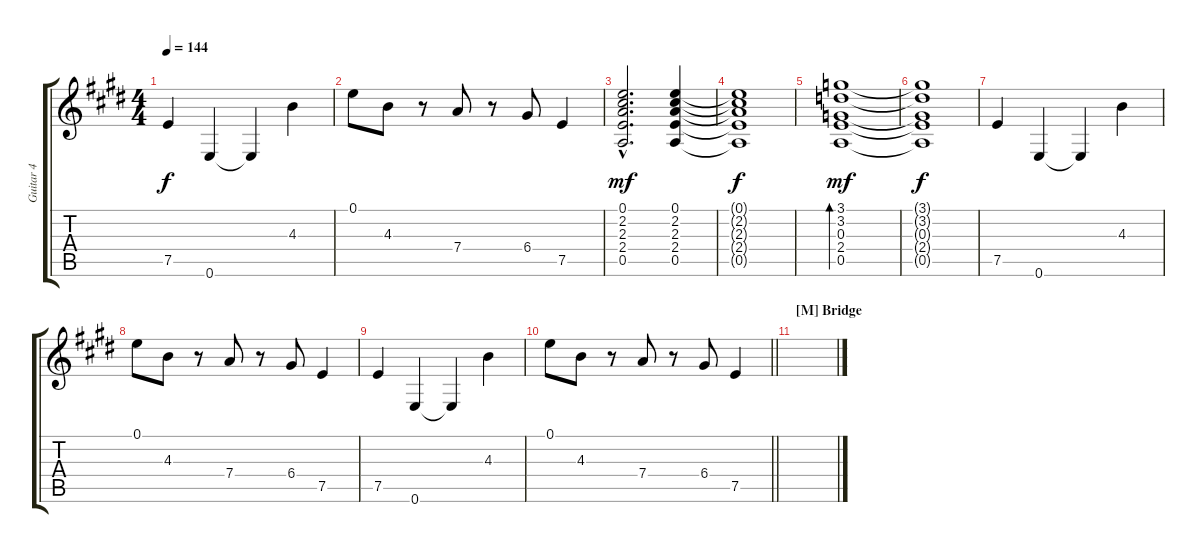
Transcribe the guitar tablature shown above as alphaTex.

\track ("Guitar 4" "Guitar 4") {instrument acousticguitarsteel}
\staff {score tabs}
\tuning (E4 B3 G3 D3 A2 E2) {hide}
\ts (4 4)
\tempo 144
\clef g2
\ks e
7.5.4{dy f} 0.6.4 0.6{t}.4 4.3.4 |
0.1.8 4.3.8 r.8 7.4.8 r.8 6.4.8 7.5.4 |
(0.1{hac} 2.2{hac} 2.3{hac} 2.4{hac} 0.5{hac}).2{d dy mf} (0.1 2.2 2.3 2.4 0.5).4 |
(0.1{t} 2.2{t} 2.3{t} 2.4{t} 0.5{t}).1{dy f} |
(3.1 3.2 0.3 2.4 0.5).1{bd 120 dy mf} |
(3.1{t} 3.2{t} 0.3{t} 2.4{t} 0.5{t}).1{dy f} |
7.5.4 0.6.4 0.6{t}.4 4.3.4 |
0.1.8 4.3.8 r.8 7.4.8 r.8 6.4.8 7.5.4 |
7.5.4 0.6.4 0.6{t}.4 4.3.4 |
\barLineRight lightlight
0.1.8 4.3.8 r.8 7.4.8 r.8 6.4.8 7.5.4 |
\section ("" "[M] Bridge")
